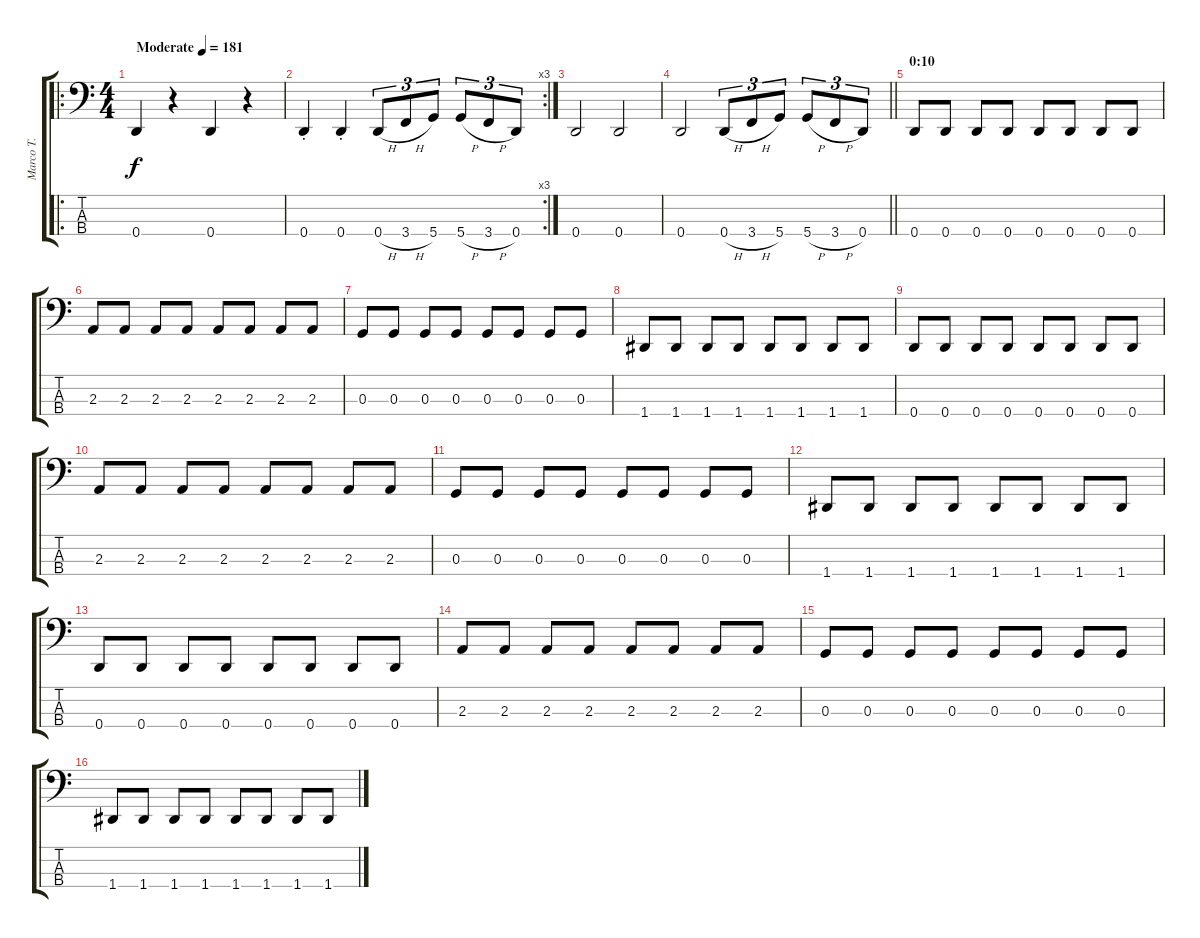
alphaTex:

\track ("Marco T." "Marco T.") {instrument electricbassfinger}
\staff {score tabs}
\tuning (F2 C2 G1 D1) {hide}
\ro
\ts (4 4)
\tempo (181 "Moderate")
\clef f4
\ks c
0.4.4{dy f instrument electricbassfinger} r.4 0.4.4 r.4 |
\rc 3
0.4{st}.4 0.4{st}.4 0.4{h}.8{tu (3 2)} 3.4{h}.8{tu (3 2)} 5.4.8{tu (3 2)} 5.4{h}.8{tu (3 2)} 3.4{h}.8{tu (3 2)} 0.4.8{tu (3 2)} |
0.4.2 0.4.2 |
\barLineRight lightlight
0.4.2 0.4{h}.8{tu (3 2)} 3.4{h}.8{tu (3 2)} 5.4.8{tu (3 2)} 5.4{h}.8{tu (3 2)} 3.4{h}.8{tu (3 2)} 0.4.8{tu (3 2)} |
\section ("" "0:10")
0.4.8 0.4.8 0.4.8 0.4.8 0.4.8 0.4.8 0.4.8 0.4.8 |
2.3.8 2.3.8 2.3.8 2.3.8 2.3.8 2.3.8 2.3.8 2.3.8 |
0.3.8 0.3.8 0.3.8 0.3.8 0.3.8 0.3.8 0.3.8 0.3.8 |
1.4.8 1.4.8 1.4.8 1.4.8 1.4.8 1.4.8 1.4.8 1.4.8 |
0.4.8 0.4.8 0.4.8 0.4.8 0.4.8 0.4.8 0.4.8 0.4.8 |
2.3.8 2.3.8 2.3.8 2.3.8 2.3.8 2.3.8 2.3.8 2.3.8 |
0.3.8 0.3.8 0.3.8 0.3.8 0.3.8 0.3.8 0.3.8 0.3.8 |
1.4.8 1.4.8 1.4.8 1.4.8 1.4.8 1.4.8 1.4.8 1.4.8 |
0.4.8 0.4.8 0.4.8 0.4.8 0.4.8 0.4.8 0.4.8 0.4.8 |
2.3.8 2.3.8 2.3.8 2.3.8 2.3.8 2.3.8 2.3.8 2.3.8 |
0.3.8 0.3.8 0.3.8 0.3.8 0.3.8 0.3.8 0.3.8 0.3.8 |
1.4.8 1.4.8 1.4.8 1.4.8 1.4.8 1.4.8 1.4.8 1.4.8
